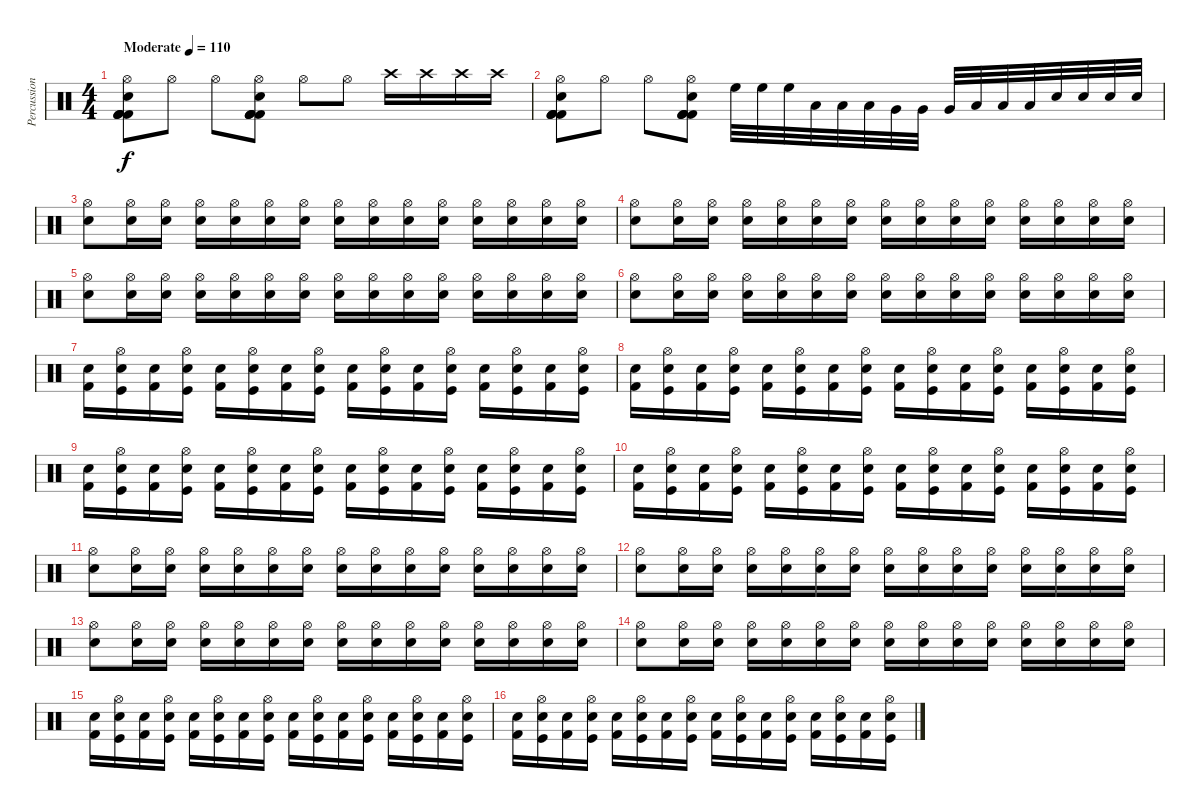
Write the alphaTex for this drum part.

\track ("Percussion" "Percussion") {instrument percussion}
\staff {score}
\articulation defaults
\ts (4 4)
\tempo (110 "Moderate")
\clef neutral
\ks c
("Electric Snare (hit)" "Hi-Hat (open)" "Kick (hit) 2" "Kick (hit) 2" "Kick (hit) 2" "Kick (hit) 2").8{dy f} "Hi-Hat (open)".8 "Hi-Hat (open)".8 ("Electric Snare (hit)" "Hi-Hat (open)" "Kick (hit) 2" "Kick (hit) 2" "Kick (hit) 2" "Kick (hit) 2").8 "Hi-Hat (open)".8 "Hi-Hat (open)".8 "Crash high (hit)".16 "Crash high (hit)".16 "Crash high (hit)".16 "Crash high (hit)".16 |
("Electric Snare (hit)" "Hi-Hat (open)" "Kick (hit) 2" "Kick (hit) 2" "Kick (hit) 2" "Kick (hit) 2").8 "Hi-Hat (open)".8 "Hi-Hat (open)".8 ("Electric Snare (hit)" "Hi-Hat (open)" "Kick (hit) 2" "Kick (hit) 2" "Kick (hit) 2" "Kick (hit) 2").8 "High Floor Tom (hit)".32 "High Floor Tom (hit)".32 "High Floor Tom (hit)".32 "Low Tom (hit)".32 "Low Tom (hit)".32 "Low Tom (hit)".32 "Very Low Tom (hit)".32 "Very Low Tom (hit)".32 "Very Low Tom (hit)".32 "Low Floor Tom (hit)".32 "Low Floor Tom (hit)".32 "Low Floor Tom (hit)".32 "Electric Snare (hit)".32 "Electric Snare (hit)".32 "Electric Snare (hit)".32 "Snare (hit) 2".32 |
("Snare (hit) 2" "Hi-Hat (open)").8 ("Snare (hit) 2" "Hi-Hat (open)").16 ("Snare (hit) 2" "Hi-Hat (open)").16 ("Snare (hit) 2" "Hi-Hat (open)").16 ("Snare (hit) 2" "Hi-Hat (open)").16 ("Snare (hit) 2" "Hi-Hat (open)").16 ("Snare (hit) 2" "Hi-Hat (open)").16 ("Snare (hit) 2" "Hi-Hat (open)").16 ("Snare (hit) 2" "Hi-Hat (open)").16 ("Snare (hit) 2" "Hi-Hat (open)").16 ("Snare (hit) 2" "Hi-Hat (open)").16 ("Snare (hit) 2" "Hi-Hat (open)").16 ("Snare (hit) 2" "Hi-Hat (open)").16 ("Snare (hit) 2" "Hi-Hat (open)").16 ("Snare (hit) 2" "Hi-Hat (open)").16 |
("Snare (hit) 2" "Hi-Hat (open)").8 ("Snare (hit) 2" "Hi-Hat (open)").16 ("Snare (hit) 2" "Hi-Hat (open)").16 ("Snare (hit) 2" "Hi-Hat (open)").16 ("Snare (hit) 2" "Hi-Hat (open)").16 ("Snare (hit) 2" "Hi-Hat (open)").16 ("Snare (hit) 2" "Hi-Hat (open)").16 ("Snare (hit) 2" "Hi-Hat (open)").16 ("Snare (hit) 2" "Hi-Hat (open)").16 ("Snare (hit) 2" "Hi-Hat (open)").16 ("Snare (hit) 2" "Hi-Hat (open)").16 ("Snare (hit) 2" "Hi-Hat (open)").16 ("Snare (hit) 2" "Hi-Hat (open)").16 ("Snare (hit) 2" "Hi-Hat (open)").16 ("Snare (hit) 2" "Hi-Hat (open)").16 |
("Snare (hit) 2" "Hi-Hat (open)").8 ("Snare (hit) 2" "Hi-Hat (open)").16 ("Snare (hit) 2" "Hi-Hat (open)").16 ("Snare (hit) 2" "Hi-Hat (open)").16 ("Snare (hit) 2" "Hi-Hat (open)").16 ("Snare (hit) 2" "Hi-Hat (open)").16 ("Snare (hit) 2" "Hi-Hat (open)").16 ("Snare (hit) 2" "Hi-Hat (open)").16 ("Snare (hit) 2" "Hi-Hat (open)").16 ("Snare (hit) 2" "Hi-Hat (open)").16 ("Snare (hit) 2" "Hi-Hat (open)").16 ("Snare (hit) 2" "Hi-Hat (open)").16 ("Snare (hit) 2" "Hi-Hat (open)").16 ("Snare (hit) 2" "Hi-Hat (open)").16 ("Snare (hit) 2" "Hi-Hat (open)").16 |
("Snare (hit) 2" "Hi-Hat (open)").8 ("Snare (hit) 2" "Hi-Hat (open)").16 ("Snare (hit) 2" "Hi-Hat (open)").16 ("Snare (hit) 2" "Hi-Hat (open)").16 ("Snare (hit) 2" "Hi-Hat (open)").16 ("Snare (hit) 2" "Hi-Hat (open)").16 ("Snare (hit) 2" "Hi-Hat (open)").16 ("Snare (hit) 2" "Hi-Hat (open)").16 ("Snare (hit) 2" "Hi-Hat (open)").16 ("Snare (hit) 2" "Hi-Hat (open)").16 ("Snare (hit) 2" "Hi-Hat (open)").16 ("Snare (hit) 2" "Hi-Hat (open)").16 ("Snare (hit) 2" "Hi-Hat (open)").16 ("Snare (hit) 2" "Hi-Hat (open)").16 ("Snare (hit) 2" "Hi-Hat (open)").16 |
("Snare (hit) 2" "Kick (hit) 2").16 ("Hi-Hat (open)" "Snare (hit) 2" "Kick (hit)").16 ("Snare (hit) 2" "Kick (hit) 2").16 ("Hi-Hat (open)" "Snare (hit) 2" "Kick (hit)").16 ("Snare (hit) 2" "Kick (hit) 2").16 ("Hi-Hat (open)" "Snare (hit) 2" "Kick (hit)").16 ("Snare (hit) 2" "Kick (hit) 2").16 ("Hi-Hat (open)" "Snare (hit) 2" "Kick (hit)").16 ("Snare (hit) 2" "Kick (hit) 2").16 ("Hi-Hat (open)" "Snare (hit) 2" "Kick (hit)").16 ("Snare (hit) 2" "Kick (hit) 2").16 ("Hi-Hat (open)" "Snare (hit) 2" "Kick (hit)").16 ("Snare (hit) 2" "Kick (hit) 2").16 ("Hi-Hat (open)" "Snare (hit) 2" "Kick (hit)").16 ("Snare (hit) 2" "Kick (hit) 2").16 ("Hi-Hat (open)" "Snare (hit) 2" "Kick (hit)").16 |
("Snare (hit) 2" "Kick (hit) 2").16 ("Hi-Hat (open)" "Snare (hit) 2" "Kick (hit)").16 ("Snare (hit) 2" "Kick (hit) 2").16 ("Hi-Hat (open)" "Snare (hit) 2" "Kick (hit)").16 ("Snare (hit) 2" "Kick (hit) 2").16 ("Hi-Hat (open)" "Snare (hit) 2" "Kick (hit)").16 ("Snare (hit) 2" "Kick (hit) 2").16 ("Hi-Hat (open)" "Snare (hit) 2" "Kick (hit)").16 ("Snare (hit) 2" "Kick (hit) 2").16 ("Hi-Hat (open)" "Snare (hit) 2" "Kick (hit)").16 ("Snare (hit) 2" "Kick (hit) 2").16 ("Hi-Hat (open)" "Snare (hit) 2" "Kick (hit)").16 ("Snare (hit) 2" "Kick (hit) 2").16 ("Hi-Hat (open)" "Snare (hit) 2" "Kick (hit)").16 ("Snare (hit) 2" "Kick (hit) 2").16 ("Hi-Hat (open)" "Snare (hit) 2" "Kick (hit)").16 |
("Snare (hit) 2" "Kick (hit) 2").16 ("Hi-Hat (open)" "Snare (hit) 2" "Kick (hit)").16 ("Snare (hit) 2" "Kick (hit) 2").16 ("Hi-Hat (open)" "Snare (hit) 2" "Kick (hit)").16 ("Snare (hit) 2" "Kick (hit) 2").16 ("Hi-Hat (open)" "Snare (hit) 2" "Kick (hit)").16 ("Snare (hit) 2" "Kick (hit) 2").16 ("Hi-Hat (open)" "Snare (hit) 2" "Kick (hit)").16 ("Snare (hit) 2" "Kick (hit) 2").16 ("Hi-Hat (open)" "Snare (hit) 2" "Kick (hit)").16 ("Snare (hit) 2" "Kick (hit) 2").16 ("Hi-Hat (open)" "Snare (hit) 2" "Kick (hit)").16 ("Snare (hit) 2" "Kick (hit) 2").16 ("Hi-Hat (open)" "Snare (hit) 2" "Kick (hit)").16 ("Snare (hit) 2" "Kick (hit) 2").16 ("Hi-Hat (open)" "Snare (hit) 2" "Kick (hit)").16 |
("Snare (hit) 2" "Kick (hit) 2").16 ("Hi-Hat (open)" "Snare (hit) 2" "Kick (hit)").16 ("Snare (hit) 2" "Kick (hit) 2").16 ("Hi-Hat (open)" "Snare (hit) 2" "Kick (hit)").16 ("Snare (hit) 2" "Kick (hit) 2").16 ("Hi-Hat (open)" "Snare (hit) 2" "Kick (hit)").16 ("Snare (hit) 2" "Kick (hit) 2").16 ("Hi-Hat (open)" "Snare (hit) 2" "Kick (hit)").16 ("Snare (hit) 2" "Kick (hit) 2").16 ("Hi-Hat (open)" "Snare (hit) 2" "Kick (hit)").16 ("Snare (hit) 2" "Kick (hit) 2").16 ("Hi-Hat (open)" "Snare (hit) 2" "Kick (hit)").16 ("Snare (hit) 2" "Kick (hit) 2").16 ("Hi-Hat (open)" "Snare (hit) 2" "Kick (hit)").16 ("Snare (hit) 2" "Kick (hit) 2").16 ("Hi-Hat (open)" "Snare (hit) 2" "Kick (hit)").16 |
("Snare (hit) 2" "Hi-Hat (open)").8 ("Snare (hit) 2" "Hi-Hat (open)").16 ("Snare (hit) 2" "Hi-Hat (open)").16 ("Snare (hit) 2" "Hi-Hat (open)").16 ("Snare (hit) 2" "Hi-Hat (open)").16 ("Snare (hit) 2" "Hi-Hat (open)").16 ("Snare (hit) 2" "Hi-Hat (open)").16 ("Snare (hit) 2" "Hi-Hat (open)").16 ("Snare (hit) 2" "Hi-Hat (open)").16 ("Snare (hit) 2" "Hi-Hat (open)").16 ("Snare (hit) 2" "Hi-Hat (open)").16 ("Snare (hit) 2" "Hi-Hat (open)").16 ("Snare (hit) 2" "Hi-Hat (open)").16 ("Snare (hit) 2" "Hi-Hat (open)").16 ("Snare (hit) 2" "Hi-Hat (open)").16 |
("Snare (hit) 2" "Hi-Hat (open)").8 ("Snare (hit) 2" "Hi-Hat (open)").16 ("Snare (hit) 2" "Hi-Hat (open)").16 ("Snare (hit) 2" "Hi-Hat (open)").16 ("Snare (hit) 2" "Hi-Hat (open)").16 ("Snare (hit) 2" "Hi-Hat (open)").16 ("Snare (hit) 2" "Hi-Hat (open)").16 ("Snare (hit) 2" "Hi-Hat (open)").16 ("Snare (hit) 2" "Hi-Hat (open)").16 ("Snare (hit) 2" "Hi-Hat (open)").16 ("Snare (hit) 2" "Hi-Hat (open)").16 ("Snare (hit) 2" "Hi-Hat (open)").16 ("Snare (hit) 2" "Hi-Hat (open)").16 ("Snare (hit) 2" "Hi-Hat (open)").16 ("Snare (hit) 2" "Hi-Hat (open)").16 |
("Snare (hit) 2" "Hi-Hat (open)").8 ("Snare (hit) 2" "Hi-Hat (open)").16 ("Snare (hit) 2" "Hi-Hat (open)").16 ("Snare (hit) 2" "Hi-Hat (open)").16 ("Snare (hit) 2" "Hi-Hat (open)").16 ("Snare (hit) 2" "Hi-Hat (open)").16 ("Snare (hit) 2" "Hi-Hat (open)").16 ("Snare (hit) 2" "Hi-Hat (open)").16 ("Snare (hit) 2" "Hi-Hat (open)").16 ("Snare (hit) 2" "Hi-Hat (open)").16 ("Snare (hit) 2" "Hi-Hat (open)").16 ("Snare (hit) 2" "Hi-Hat (open)").16 ("Snare (hit) 2" "Hi-Hat (open)").16 ("Snare (hit) 2" "Hi-Hat (open)").16 ("Snare (hit) 2" "Hi-Hat (open)").16 |
("Snare (hit) 2" "Hi-Hat (open)").8 ("Snare (hit) 2" "Hi-Hat (open)").16 ("Snare (hit) 2" "Hi-Hat (open)").16 ("Snare (hit) 2" "Hi-Hat (open)").16 ("Snare (hit) 2" "Hi-Hat (open)").16 ("Snare (hit) 2" "Hi-Hat (open)").16 ("Snare (hit) 2" "Hi-Hat (open)").16 ("Snare (hit) 2" "Hi-Hat (open)").16 ("Snare (hit) 2" "Hi-Hat (open)").16 ("Snare (hit) 2" "Hi-Hat (open)").16 ("Snare (hit) 2" "Hi-Hat (open)").16 ("Snare (hit) 2" "Hi-Hat (open)").16 ("Snare (hit) 2" "Hi-Hat (open)").16 ("Snare (hit) 2" "Hi-Hat (open)").16 ("Snare (hit) 2" "Hi-Hat (open)").16 |
("Snare (hit) 2" "Kick (hit) 2").16 ("Hi-Hat (open)" "Snare (hit) 2" "Kick (hit)").16 ("Snare (hit) 2" "Kick (hit) 2").16 ("Hi-Hat (open)" "Snare (hit) 2" "Kick (hit)").16 ("Snare (hit) 2" "Kick (hit) 2").16 ("Hi-Hat (open)" "Snare (hit) 2" "Kick (hit)").16 ("Snare (hit) 2" "Kick (hit) 2").16 ("Hi-Hat (open)" "Snare (hit) 2" "Kick (hit)").16 ("Snare (hit) 2" "Kick (hit) 2").16 ("Hi-Hat (open)" "Snare (hit) 2" "Kick (hit)").16 ("Snare (hit) 2" "Kick (hit) 2").16 ("Hi-Hat (open)" "Snare (hit) 2" "Kick (hit)").16 ("Snare (hit) 2" "Kick (hit) 2").16 ("Hi-Hat (open)" "Snare (hit) 2" "Kick (hit)").16 ("Snare (hit) 2" "Kick (hit) 2").16 ("Hi-Hat (open)" "Snare (hit) 2" "Kick (hit)").16 |
("Snare (hit) 2" "Kick (hit) 2").16 ("Hi-Hat (open)" "Snare (hit) 2" "Kick (hit)").16 ("Snare (hit) 2" "Kick (hit) 2").16 ("Hi-Hat (open)" "Snare (hit) 2" "Kick (hit)").16 ("Snare (hit) 2" "Kick (hit) 2").16 ("Hi-Hat (open)" "Snare (hit) 2" "Kick (hit)").16 ("Snare (hit) 2" "Kick (hit) 2").16 ("Hi-Hat (open)" "Snare (hit) 2" "Kick (hit)").16 ("Snare (hit) 2" "Kick (hit) 2").16 ("Hi-Hat (open)" "Snare (hit) 2" "Kick (hit)").16 ("Snare (hit) 2" "Kick (hit) 2").16 ("Hi-Hat (open)" "Snare (hit) 2" "Kick (hit)").16 ("Snare (hit) 2" "Kick (hit) 2").16 ("Hi-Hat (open)" "Snare (hit) 2" "Kick (hit)").16 ("Snare (hit) 2" "Kick (hit) 2").16 ("Hi-Hat (open)" "Snare (hit) 2" "Kick (hit)").16
